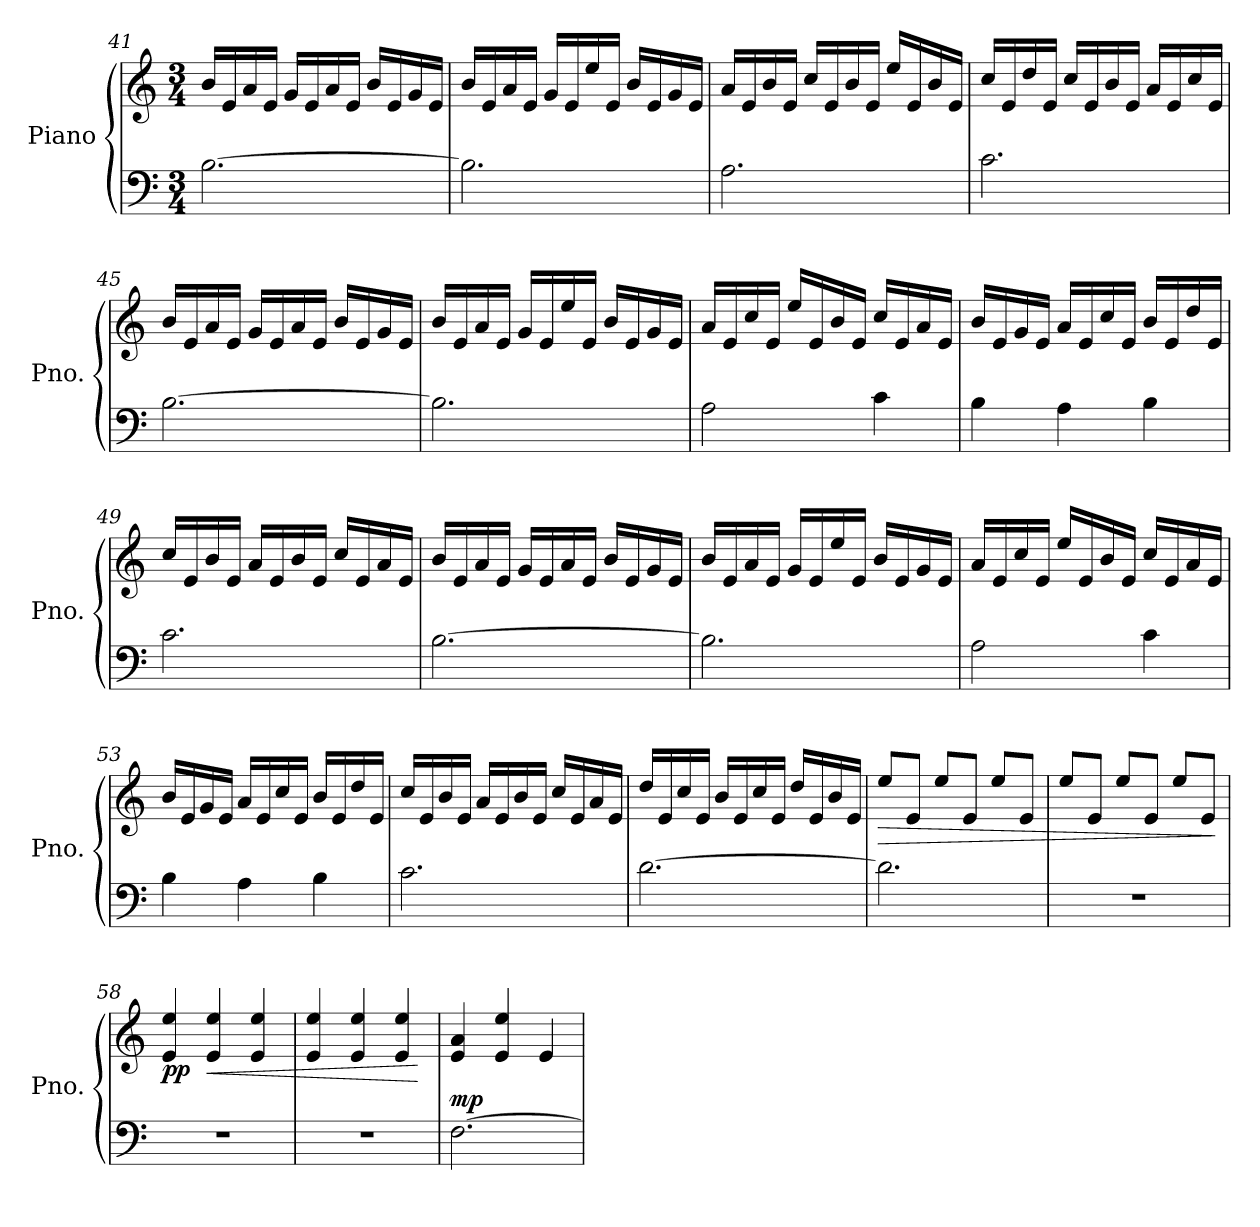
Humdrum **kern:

**kern	**kern	**dynam
*part1	*part1	*part1
*staff2	*staff1	*staff1/2
*I"Piano	*	*
*I'Pno.	*	*
*clefF4	*clefG2	*
*k[]	*k[]	*
*M3/4	*M3/4	*
=41	=41	=41
[2.B\	16b/LL	.
.	16e/	.
.	16a/	.
.	16e/JJ	.
.	16g/LL	.
.	16e/	.
.	16a/	.
.	16e/JJ	.
.	16b/LL	.
.	16e/	.
.	16g/	.
.	16e/JJ	.
=42	=42	=42
2.B\]	16b/LL	.
.	16e/	.
.	16a/	.
.	16e/JJ	.
.	16g/LL	.
.	16e/	.
.	16ee/	.
.	16e/JJ	.
.	16b/LL	.
.	16e/	.
.	16g/	.
.	16e/JJ	.
=43	=43	=43
2.A\	16a/LL	.
.	16e/	.
.	16b/	.
.	16e/JJ	.
.	16cc/LL	.
.	16e/	.
.	16b/	.
.	16e/JJ	.
.	16ee/LL	.
.	16e/	.
.	16b/	.
.	16e/JJ	.
=44	=44	=44
2.c\	16cc/LL	.
.	16e/	.
.	16dd/	.
.	16e/JJ	.
.	16cc/LL	.
.	16e/	.
.	16b/	.
.	16e/JJ	.
.	16a/LL	.
.	16e/	.
.	16cc/	.
.	16e/JJ	.
=45	=45	=45
[2.B\	16b/LL	.
.	16e/	.
.	16a/	.
.	16e/JJ	.
.	16g/LL	.
.	16e/	.
.	16a/	.
.	16e/JJ	.
.	16b/LL	.
.	16e/	.
.	16g/	.
.	16e/JJ	.
=46	=46	=46
2.B\]	16b/LL	.
.	16e/	.
.	16a/	.
.	16e/JJ	.
.	16g/LL	.
.	16e/	.
.	16ee/	.
.	16e/JJ	.
.	16b/LL	.
.	16e/	.
.	16g/	.
.	16e/JJ	.
=47	=47	=47
2A\	16a/LL	.
.	16e/	.
.	16cc/	.
.	16e/JJ	.
.	16ee/LL	.
.	16e/	.
.	16b/	.
.	16e/JJ	.
4c\	16cc/LL	.
.	16e/	.
.	16a/	.
.	16e/JJ	.
=48	=48	=48
4B\	16b/LL	.
.	16e/	.
.	16g/	.
.	16e/JJ	.
4A\	16a/LL	.
.	16e/	.
.	16cc/	.
.	16e/JJ	.
4B\	16b/LL	.
.	16e/	.
.	16dd/	.
.	16e/JJ	.
=49	=49	=49
2.c\	16cc/LL	.
.	16e/	.
.	16b/	.
.	16e/JJ	.
.	16a/LL	.
.	16e/	.
.	16b/	.
.	16e/JJ	.
.	16cc/LL	.
.	16e/	.
.	16a/	.
.	16e/JJ	.
=50	=50	=50
[2.B\	16b/LL	.
.	16e/	.
.	16a/	.
.	16e/JJ	.
.	16g/LL	.
.	16e/	.
.	16a/	.
.	16e/JJ	.
.	16b/LL	.
.	16e/	.
.	16g/	.
.	16e/JJ	.
=51	=51	=51
2.B\]	16b/LL	.
.	16e/	.
.	16a/	.
.	16e/JJ	.
.	16g/LL	.
.	16e/	.
.	16ee/	.
.	16e/JJ	.
.	16b/LL	.
.	16e/	.
.	16g/	.
.	16e/JJ	.
=52	=52	=52
2A\	16a/LL	.
.	16e/	.
.	16cc/	.
.	16e/JJ	.
.	16ee/LL	.
.	16e/	.
.	16b/	.
.	16e/JJ	.
4c\	16cc/LL	.
.	16e/	.
.	16a/	.
.	16e/JJ	.
=53	=53	=53
4B\	16b/LL	.
.	16e/	.
.	16g/	.
.	16e/JJ	.
4A\	16a/LL	.
.	16e/	.
.	16cc/	.
.	16e/JJ	.
4B\	16b/LL	.
.	16e/	.
.	16dd/	.
.	16e/JJ	.
=54	=54	=54
2.c\	16cc/LL	.
.	16e/	.
.	16b/	.
.	16e/JJ	.
.	16a/LL	.
.	16e/	.
.	16b/	.
.	16e/JJ	.
.	16cc/LL	.
.	16e/	.
.	16a/	.
.	16e/JJ	.
=55	=55	=55
[2.d\	16dd/LL	.
.	16e/	.
.	16cc/	.
.	16e/JJ	.
.	16b/LL	.
.	16e/	.
.	16cc/	.
.	16e/JJ	.
.	16dd/LL	.
.	16e/	.
.	16b/	.
.	16e/JJ	.
=56	=56	=56
!	!	!LO:HP:b
2.d\]	8ee/L	>
.	8e/J	.
.	8ee/L	.
.	8e/J	.
.	8ee/L	.
.	8e/J	.
=57	=57	=57
2.r	8ee/L	.
.	8e/J	.
.	8ee/L	.
.	8e/J	.
.	8ee/L	.
.	8e/J	.
.	.	]
=58	=58	=58
!	!	!LO:DY:b
2.r	4e/ 4ee/	pp
!	!	!LO:HP:b
.	4e/ 4ee/	<
.	4e/ 4ee/	.
=59	=59	=59
2.r	4e/ 4ee/	.
.	4e/ 4ee/	.
.	4e/ 4ee/	.
.	.	[
=60	=60	=60
!	!	!LO:DY:a=2
[2.F\	4e/ 4a/	mp
.	4e/ 4ee/	.
.	4e/	.
=	=	=
*-	*-	*-
